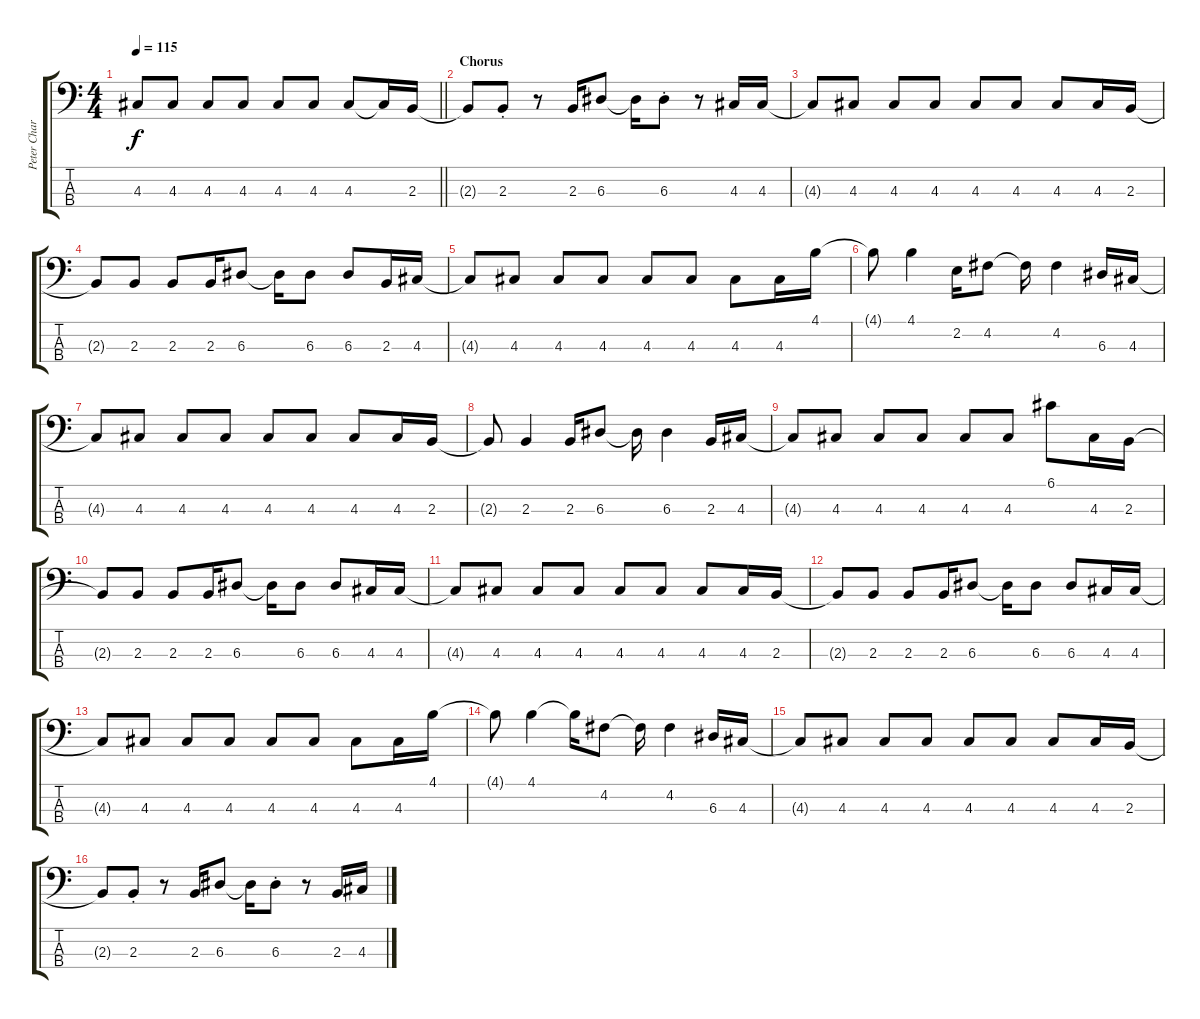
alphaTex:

\track ("Peter Charell" "Peter Char") {instrument electricbassfinger}
\staff {score tabs}
\tuning (G2 D2 A1 E1) {hide}
\ts (4 4)
\tempo 115
\clef f4
\barLineRight lightlight
\ks c
4.3.8{dy f} 4.3.8 4.3.8 4.3.8 4.3.8 4.3.8 4.3.8 4.3{t}.16 2.3.16 |
\section ("" "Chorus")
2.3{t}.8 2.3{st}.8 r.8 2.3.16 6.3.8 6.3{t}.16 6.3{st}.8 r.8 4.3.16 4.3.16 |
4.3{t}.8 4.3.8 4.3.8 4.3.8 4.3.8 4.3.8 4.3.8 4.3.16 2.3.16 |
2.3{t}.8 2.3.8 2.3.8 2.3.16 6.3.8 6.3{t}.16 6.3.8 6.3.8 2.3.16 4.3.16 |
4.3{t}.8 4.3.8 4.3.8 4.3.8 4.3.8 4.3.8 4.3.8 4.3.16 4.1.16 |
4.1{t}.8 4.1.4 2.2.16 4.2.8 4.2{t}.16 4.2.4 6.3.16 4.3.16 |
4.3{t}.8 4.3.8 4.3.8 4.3.8 4.3.8 4.3.8 4.3.8 4.3.16 2.3.16 |
2.3{t}.8 2.3.4 2.3.16 6.3.8 6.3{t}.16 6.3.4 2.3.16 4.3.16 |
4.3{t}.8 4.3.8 4.3.8 4.3.8 4.3.8 4.3.8 6.1.8 4.3.16 2.3.16 |
2.3{t}.8 2.3.8 2.3.8 2.3.16 6.3.8 6.3{t}.16 6.3.8 6.3.8 4.3.16 4.3.16 |
4.3{t}.8 4.3.8 4.3.8 4.3.8 4.3.8 4.3.8 4.3.8 4.3.16 2.3.16 |
2.3{t}.8 2.3.8 2.3.8 2.3.16 6.3.8 6.3{t}.16 6.3.8 6.3.8 4.3.16 4.3.16 |
4.3{t}.8 4.3.8 4.3.8 4.3.8 4.3.8 4.3.8 4.3.8 4.3.16 4.1.16 |
4.1{t}.8 4.1.4 4.1{t}.16 4.2.8 4.2{t}.16 4.2.4 6.3.16 4.3.16 |
4.3{t}.8 4.3.8 4.3.8 4.3.8 4.3.8 4.3.8 4.3.8 4.3.16 2.3.16 |
2.3{t}.8 2.3{st}.8 r.8 2.3.16 6.3.8 6.3{t}.16 6.3{st}.8 r.8 2.3.16 4.3.16
